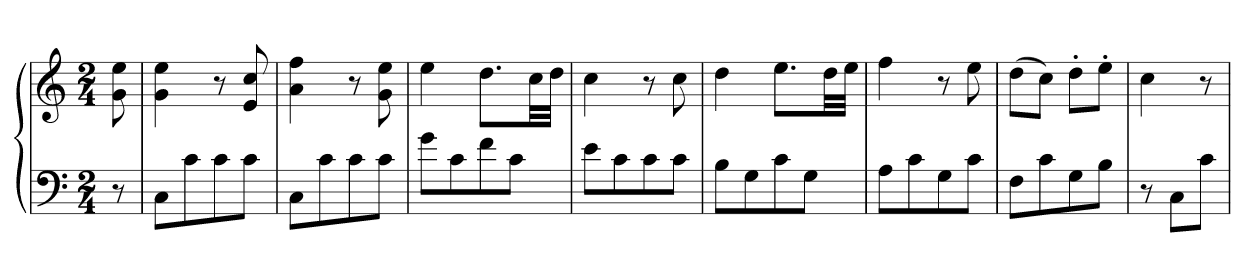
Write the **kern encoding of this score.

**kern	**kern
*part1	*part1
*staff2	*staff1
*clefF4	*clefG2
*k[]	*k[]
*C:	*C:
*M2/4	*M2/4
=	=
8r	8g 8ee
=	=
8CL	4g 4ee
8c	.
8c	8r
8cJ	8e 8cc
=	=
8CL	4a 4ff
8c	.
8c	8r
8cJ	8g 8ee
=	=
8gL	4ee
8c	.
8f	8.ddL
8cJ	.
.	32ccLL
.	32ddJJJ
=	=
8eL	4cc
8c	.
8c	8r
8cJ	8cc
=	=
8BL	4dd
8G	.
8c	8.eeL
8GJ	.
.	32ddLL
.	32eeJJJ
=	=
8AL	4ff
8c	.
8G	8r
8cJ	8ee
=	=
8FL	(8ddL
8c	8ccJ)
8G	8dd'L
8BJ	8ee'J
=	=
8r	4cc
8CL	.
8cJ	8r
=	=
*-	*-
